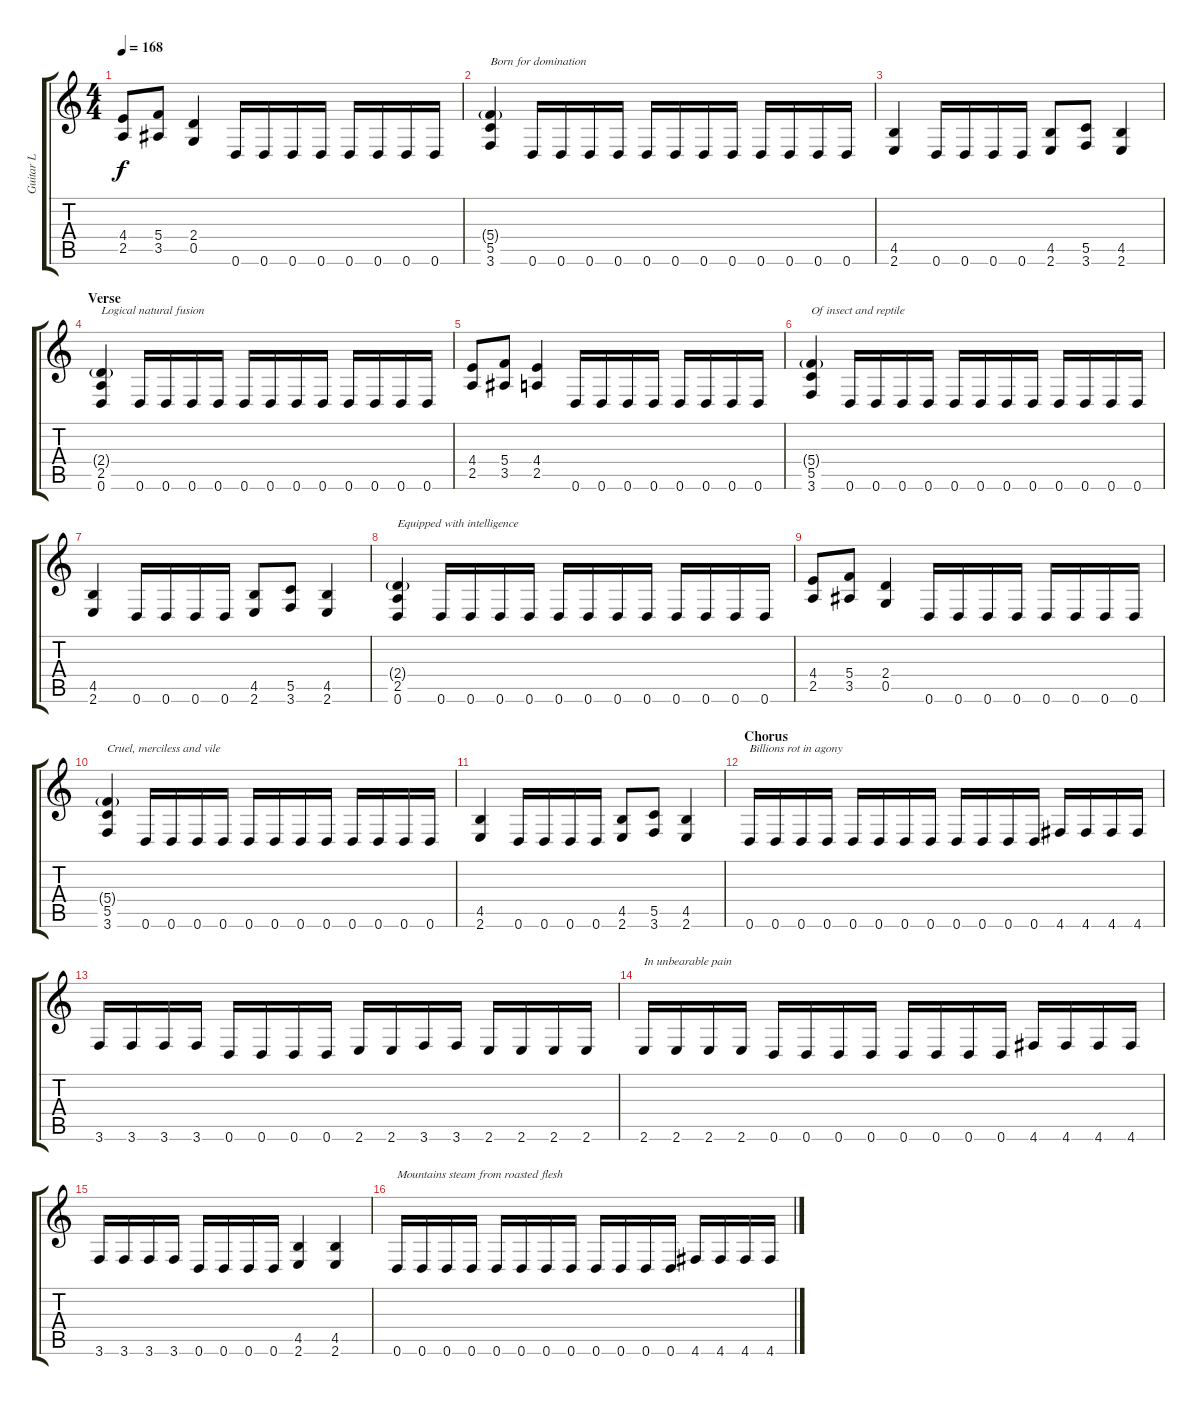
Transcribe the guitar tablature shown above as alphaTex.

\track ("Guitar L" "Guitar L") {instrument distortionguitar}
\staff {score tabs}
\tuning (D4 A3 F3 C3 G2 D2) {hide}
\ts (4 4)
\tempo 168
\clef g2
\ks c
(4.4 2.5).8{dy f} (5.4 3.5).8 (2.4 0.5).4 0.6.16 0.6.16 0.6.16 0.6.16 0.6.16 0.6.16 0.6.16 0.6.16 |
(5.4{g} 5.5 3.6).4{txt "Born for domination"} 0.6.16 0.6.16 0.6.16 0.6.16 0.6.16 0.6.16 0.6.16 0.6.16 0.6.16 0.6.16 0.6.16 0.6.16 |
(4.5 2.6).4 0.6.16 0.6.16 0.6.16 0.6.16 (4.5 2.6).8 (5.5 3.6).8 (4.5 2.6).4 |
\section ("" "Verse")
(2.4{g} 2.5 0.6).4{txt "Logical natural fusion"} 0.6.16 0.6.16 0.6.16 0.6.16 0.6.16 0.6.16 0.6.16 0.6.16 0.6.16 0.6.16 0.6.16 0.6.16 |
(4.4 2.5).8 (5.4 3.5).8 (4.4 2.5).4 0.6.16 0.6.16 0.6.16 0.6.16 0.6.16 0.6.16 0.6.16 0.6.16 |
(5.4{g} 5.5 3.6).4{txt "Of insect and reptile"} 0.6.16 0.6.16 0.6.16 0.6.16 0.6.16 0.6.16 0.6.16 0.6.16 0.6.16 0.6.16 0.6.16 0.6.16 |
(4.5 2.6).4 0.6.16 0.6.16 0.6.16 0.6.16 (4.5 2.6).8 (5.5 3.6).8 (4.5 2.6).4 |
(2.4{g} 2.5 0.6).4{txt "Equipped with intelligence"} 0.6.16 0.6.16 0.6.16 0.6.16 0.6.16 0.6.16 0.6.16 0.6.16 0.6.16 0.6.16 0.6.16 0.6.16 |
(4.4 2.5).8 (5.4 3.5).8 (2.4 0.5).4 0.6.16 0.6.16 0.6.16 0.6.16 0.6.16 0.6.16 0.6.16 0.6.16 |
(5.4{g} 5.5 3.6).4{txt "Cruel, merciless and vile"} 0.6.16 0.6.16 0.6.16 0.6.16 0.6.16 0.6.16 0.6.16 0.6.16 0.6.16 0.6.16 0.6.16 0.6.16 |
(4.5 2.6).4 0.6.16 0.6.16 0.6.16 0.6.16 (4.5 2.6).8 (5.5 3.6).8 (4.5 2.6).4 |
\section ("" "Chorus")
0.6.16{txt "Billions rot in agony"} 0.6.16 0.6.16 0.6.16 0.6.16 0.6.16 0.6.16 0.6.16 0.6.16 0.6.16 0.6.16 0.6.16 4.6.16 4.6.16 4.6.16 4.6.16 |
3.6.16 3.6.16 3.6.16 3.6.16 0.6.16 0.6.16 0.6.16 0.6.16 2.6.16 2.6.16 3.6.16 3.6.16 2.6.16 2.6.16 2.6.16 2.6.16 |
2.6.16{txt "In unbearable pain"} 2.6.16 2.6.16 2.6.16 0.6.16 0.6.16 0.6.16 0.6.16 0.6.16 0.6.16 0.6.16 0.6.16 4.6.16 4.6.16 4.6.16 4.6.16 |
3.6.16 3.6.16 3.6.16 3.6.16 0.6.16 0.6.16 0.6.16 0.6.16 (4.5 2.6).4 (4.5 2.6).4 |
0.6.16{txt "Mountains steam from roasted flesh"} 0.6.16 0.6.16 0.6.16 0.6.16 0.6.16 0.6.16 0.6.16 0.6.16 0.6.16 0.6.16 0.6.16 4.6.16 4.6.16 4.6.16 4.6.16
